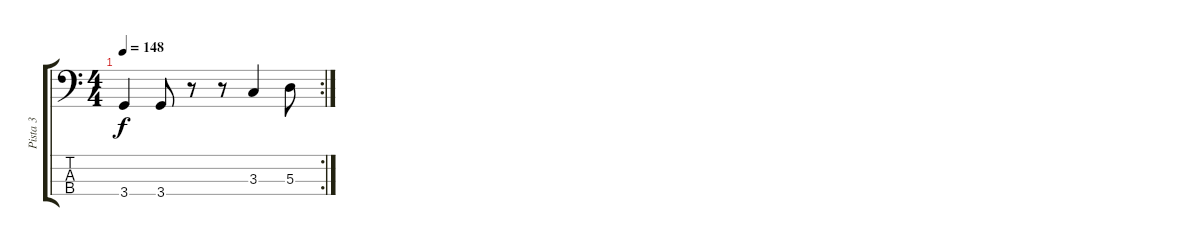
\track ("Pista 3" "Pista 3") {instrument electricbasspick}
\staff {score tabs}
\tuning (G2 D2 A1 E1) {hide}
\rc 2
\ts (4 4)
\tempo 148
\clef f4
\ks c
3.4.4{dy f} 3.4.8 r.8 r.8 3.3.4 5.3.8
